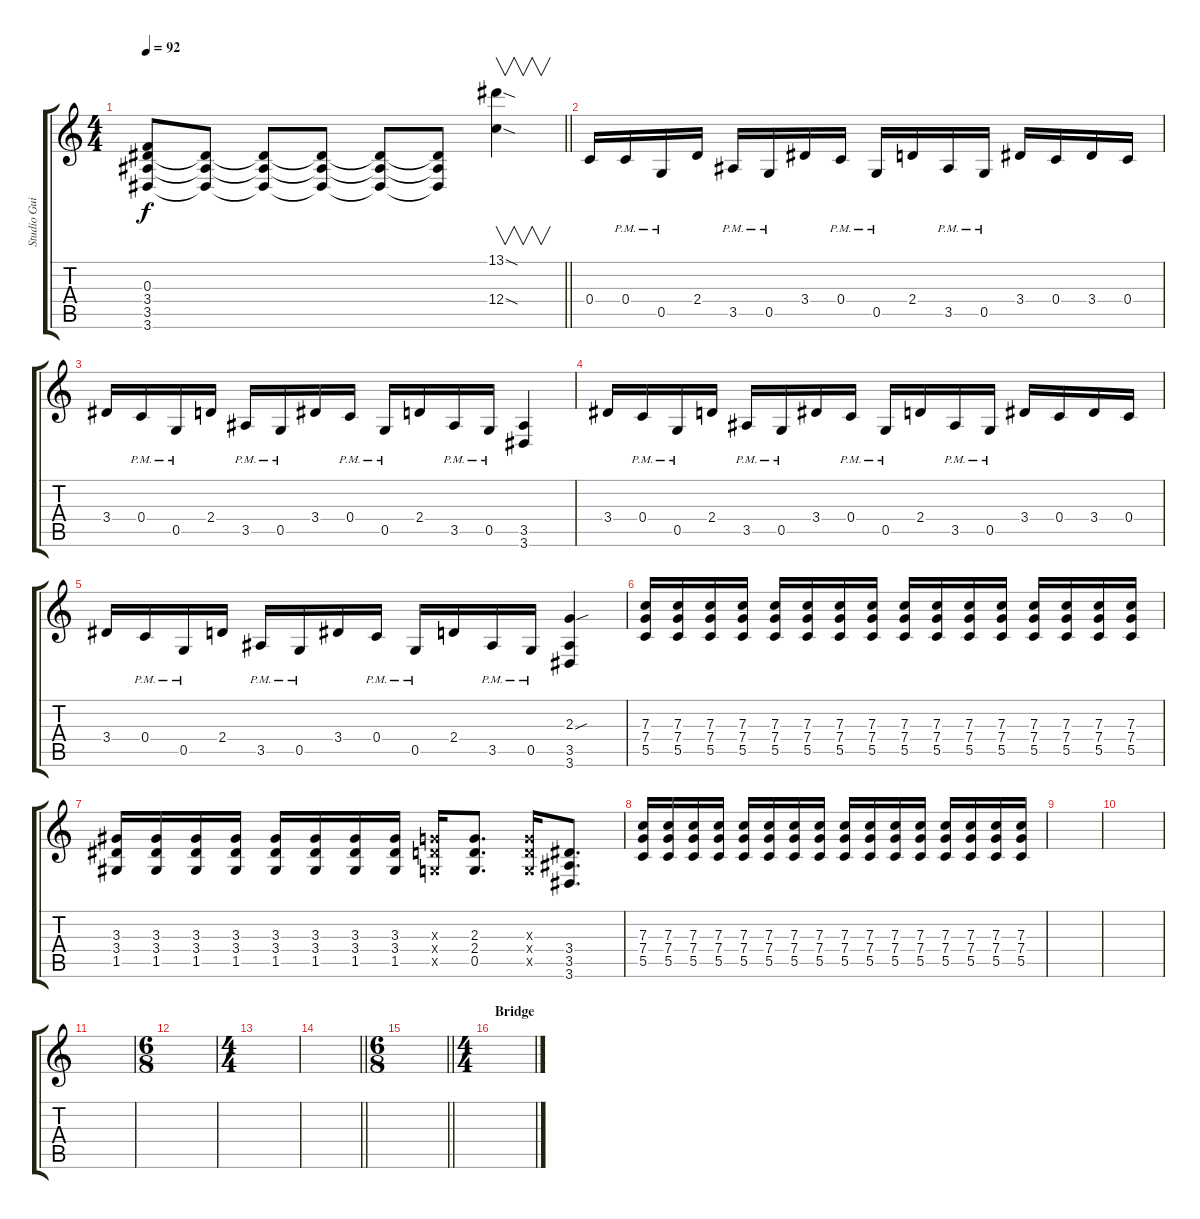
\track ("Studio Guitar I" "Studio Gui") {instrument distortionguitar}
\staff {score tabs}
\tuning (D4 A3 F3 C3 G2 C2) {hide}
\ts (4 4)
\tempo 92
\clef g2
\barLineRight lightlight
\ks c
(0.3 3.4{t} 3.5{t} 3.6{t}).8{dy f} (3.4{t} 3.5{t} 3.6{t}).8 (3.4{t} 3.5{t} 3.6{t}).8 (3.4{t} 3.5{t} 3.6{t}).8 (3.4{t} 3.5{t} 3.6{t}).8 (3.4{t} 3.5{t} 3.6{t}).8 (13.1{sod} 12.4{sod}).4{v volume 10} |
0.4.16{volume 16 instrument distortionguitar} 0.4{pm}.16 0.5{pm}.16 2.4.16 3.5{pm}.16 0.5{pm}.16 3.4.16 0.4{pm}.16 0.5{pm}.16 2.4.16 3.5{pm}.16 0.5{pm}.16 3.4.16 0.4.16 3.4.16 0.4.16 |
3.4.16 0.4{pm}.16 0.5{pm}.16 2.4.16 3.5{pm}.16 0.5{pm}.16 3.4.16 0.4{pm}.16 0.5{pm}.16 2.4.16 3.5{pm}.16 0.5{pm}.16 (3.5 3.6).4 |
3.4.16{instrument distortionguitar} 0.4{pm}.16 0.5{pm}.16 2.4.16 3.5{pm}.16 0.5{pm}.16 3.4.16 0.4{pm}.16 0.5{pm}.16 2.4.16 3.5{pm}.16 0.5{pm}.16 3.4.16 0.4.16 3.4.16 0.4.16 |
3.4.16{instrument distortionguitar} 0.4{pm}.16 0.5{pm}.16 2.4.16 3.5{pm}.16 0.5{pm}.16 3.4.16 0.4{pm}.16 0.5{pm}.16 2.4.16 3.5{pm}.16 0.5{pm}.16 (2.3{sou} 3.5 3.6).4 |
(7.3 7.4 5.5).16 (7.3 7.4 5.5).16 (7.3 7.4 5.5).16 (7.3 7.4 5.5).16 (7.3 7.4 5.5).16 (7.3 7.4 5.5).16 (7.3 7.4 5.5).16 (7.3 7.4 5.5).16 (7.3 7.4 5.5).16 (7.3 7.4 5.5).16 (7.3 7.4 5.5).16 (7.3 7.4 5.5).16 (7.3 7.4 5.5).16 (7.3 7.4 5.5).16 (7.3 7.4 5.5).16 (7.3 7.4 5.5).16 |
(3.3 3.4 1.5).16 (3.3 3.4 1.5).16 (3.3 3.4 1.5).16 (3.3 3.4 1.5).16 (3.3 3.4 1.5).16 (3.3 3.4 1.5).16 (3.3 3.4 1.5).16 (3.3 3.4 1.5).16 (2.3{x} 2.4{x} 0.5{x}).16 (2.3 2.4 0.5).8{d} (2.3{x} 2.4{x} 0.5{x}).16 (3.4 3.5 3.6).8{d} |
(7.3 7.4 5.5).16 (7.3 7.4 5.5).16 (7.3 7.4 5.5).16 (7.3 7.4 5.5).16 (7.3 7.4 5.5).16 (7.3 7.4 5.5).16 (7.3 7.4 5.5).16 (7.3 7.4 5.5).16 (7.3 7.4 5.5).16 (7.3 7.4 5.5).16 (7.3 7.4 5.5).16 (7.3 7.4 5.5).16 (7.3 7.4 5.5).16 (7.3 7.4 5.5).16 (7.3 7.4 5.5).16 (7.3 7.4 5.5).16 |
|
|
|
\ts (6 8)
|
\ts (4 4)
|
\barLineRight lightlight
|
\ts (6 8)
\barLineRight lightlight
|
\ts (4 4)
\section ("" "Bridge")
